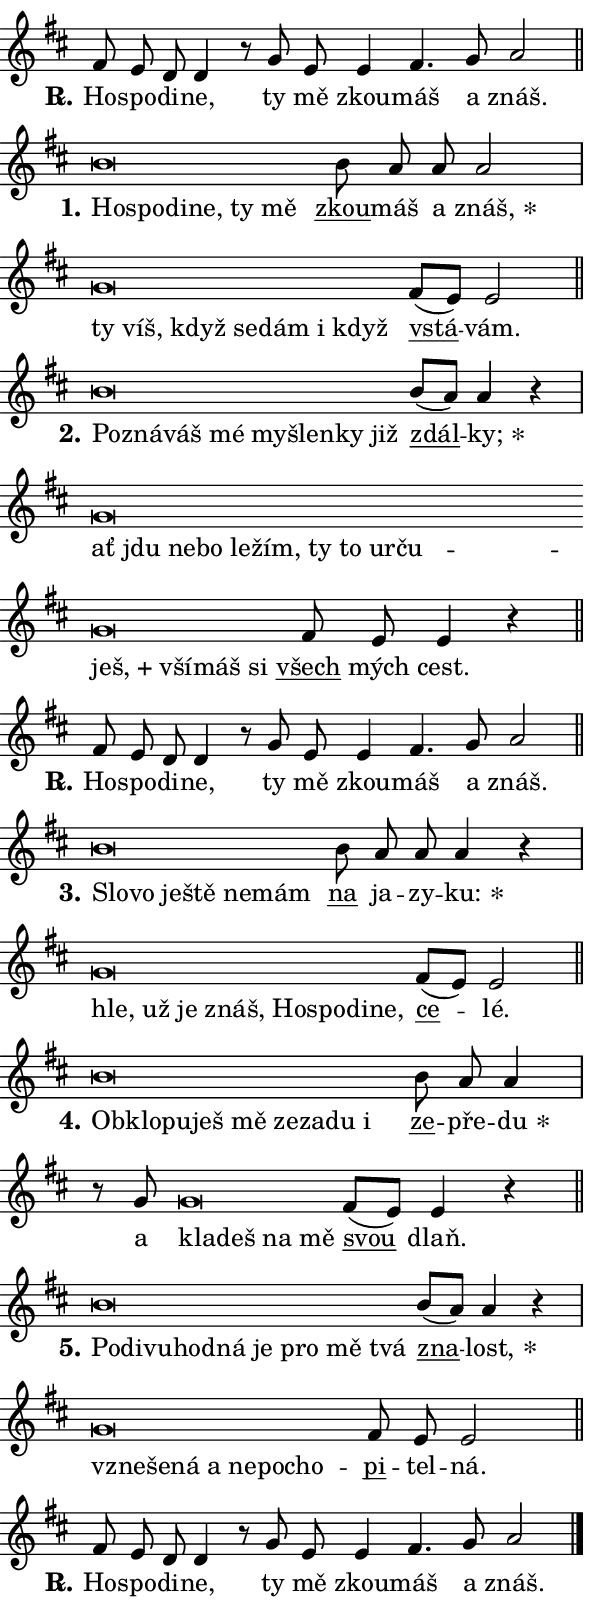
\version "2.24.0"
\header { tagline = "" }
\paper {
  indent = 0\cm
  top-margin = 0\cm
  right-margin = 0.13\cm % to fit lyric hyphens
  bottom-margin = 0\cm
  left-margin = 0\cm
  paper-width = 10\cm
  page-breaking = #ly:one-page-breaking
  system-system-spacing.basic-distance = #11
  score-system-spacing.basic-distance = #11
  ragged-last = ##f
}


%% Author: Thomas Morley
%% https://lists.gnu.org/archive/html/lilypond-user/2020-05/msg00002.html
#(define (line-position grob)
"Returns position of @var[grob} in current system:
   @code{'start}, if at first time-step
   @code{'end}, if at last time-step
   @code{'middle} otherwise
"
  (let* ((col (ly:item-get-column grob))
         (ln (ly:grob-object col 'left-neighbor))
         (rn (ly:grob-object col 'right-neighbor))
         (col-to-check-left (if (ly:grob? ln) ln col))
         (col-to-check-right (if (ly:grob? rn) rn col))
         (break-dir-left
           (and
             (ly:grob-property col-to-check-left 'non-musical #f)
             (ly:item-break-dir col-to-check-left)))
         (break-dir-right
           (and
             (ly:grob-property col-to-check-right 'non-musical #f)
             (ly:item-break-dir col-to-check-right))))
        (cond ((eqv? 1 break-dir-left) 'start)
              ((eqv? -1 break-dir-right) 'end)
              (else 'middle))))

#(define (tranparent-at-line-position vctor)
  (lambda (grob)
  "Relying on @code{line-position} select the relevant enry from @var{vctor}.
Used to determine transparency,"
    (case (line-position grob)
      ((end) (not (vector-ref vctor 0)))
      ((middle) (not (vector-ref vctor 1)))
      ((start) (not (vector-ref vctor 2))))))

noteHeadBreakVisibility =
#(define-music-function (break-visibility)(vector?)
"Makes @code{NoteHead}s transparent relying on @var{break-visibility}"
#{
  \override NoteHead.transparent =
    #(tranparent-at-line-position break-visibility)
#})

#(define delete-ledgers-for-transparent-note-heads
  (lambda (grob)
    "Reads whether a @code{NoteHead} is transparent.
If so this @code{NoteHead} is removed from @code{'note-heads} from
@var{grob}, which is supposed to be @code{LedgerLineSpanner}.
As a result ledgers are not printed for this @code{NoteHead}"
    (let* ((nhds-array (ly:grob-object grob 'note-heads))
           (nhds-list
             (if (ly:grob-array? nhds-array)
                 (ly:grob-array->list nhds-array)
                 '()))
           ;; Relies on the transparent-property being done before
           ;; Staff.LedgerLineSpanner.after-line-breaking is executed.
           ;; This is fragile ...
           (to-keep
             (remove
               (lambda (nhd)
                 (ly:grob-property nhd 'transparent #f))
               nhds-list)))
      ;; TODO find a better method to iterate over grob-arrays, similiar
      ;; to filter/remove etc for lists
      ;; For now rebuilt from scratch
      (set! (ly:grob-object grob 'note-heads)  '())
      (for-each
        (lambda (nhd)
          (ly:pointer-group-interface::add-grob grob 'note-heads nhd))
        to-keep))))

squashNotes = {
  \override NoteHead.X-extent = #'(-0.2 . 0.2)
  \override NoteHead.Y-extent = #'(-0.75 . 0)
  \override NoteHead.stencil =
    #(lambda (grob)
       (let ((pos (ly:grob-property grob 'staff-position)))
         (begin
           (if (< pos -7) (display "ERROR: Lower brevis then expected\n") (display ""))
           (if (<= pos -6) ly:text-interface::print ly:note-head::print))))
}
unSquashNotes = {
  \revert NoteHead.X-extent
  \revert NoteHead.Y-extent
  \revert NoteHead.stencil
}

hideNotes = \noteHeadBreakVisibility #begin-of-line-visible
unHideNotes = \noteHeadBreakVisibility #all-visible

% work-around for resetting accidentals
% https://lilypond.org/doc/v2.23/Documentation/notation/displaying-rhythms#unmetered-music
cadenzaMeasure = {
  \cadenzaOff
  \partial 1024 s1024
  \cadenzaOn
}

#(define-markup-command (accent layout props text) (markup?)
  "Underline accented syllable"
  (interpret-markup layout props
    #{\markup \override #'(offset . 4.3) \underline { #text }#}))

responsum = \markup \concat {
  "R" \hspace #-1.05 \path #0.1 #'((moveto 0 0.07) (lineto 0.9 0.8)) \hspace #0.05 "."
}

spaceSize = #0.6828661417322834 % exact space size for TeX Gyre Schola

\layout {
  \context {
    \Staff
    \remove "Time_signature_engraver"
    \override LedgerLineSpanner.after-line-breaking = #delete-ledgers-for-transparent-note-heads
  }
  \context {
    \Lyrics {
      \override LyricSpace.minimum-distance = \spaceSize
      \override LyricText.font-name = #"TeX Gyre Schola"
      \override LyricText.font-size = 1
      \override StanzaNumber.font-name = #"TeX Gyre Schola Bold"
      \override StanzaNumber.font-size = 1
    }
  }
  \context {
    \Score 
    \override NoteHead.text =
      #(lambda (grob) 
        (let ((pos (ly:grob-property grob 'staff-position)))
          #{\markup {
            \combine
              \halign #-0.55 \raise #(if (= pos -6) 0 0.5) \override #'(thickness . 2) \draw-line #'(3.2 . 0)
              \musicglyph "noteheads.sM1"
          }#}))
  }
}

% magnetic-lyrics.ily
%
%   written by
%     Jean Abou Samra <jean@abou-samra.fr>
%     Werner Lemberg <wl@gnu.org>
%
%   adapted by
%     Jiri Hon <jiri.hon@gmail.com>
%
% Version 2022-Apr-15

% https://www.mail-archive.com/lilypond-user@gnu.org/msg149350.html

#(define (Left_hyphen_pointer_engraver context)
   "Collect syllable-hyphen-syllable occurrences in lyrics and store
them in properties.  This engraver only looks to the left.  For
example, if the lyrics input is @code{foo -- bar}, it does the
following.

@itemize @bullet
@item
Set the @code{text} property of the @code{LyricHyphen} grob between
@q{foo} and @q{bar} to @code{foo}.

@item
Set the @code{left-hyphen} property of the @code{LyricText} grob with
text @q{foo} to the @code{LyricHyphen} grob between @q{foo} and
@q{bar}.
@end itemize

Use this auxiliary engraver in combination with the
@code{lyric-@/text::@/apply-@/magnetic-@/offset!} hook."
   (let ((hyphen #f)
         (text #f))
     (make-engraver
      (acknowledgers
       ((lyric-syllable-interface engraver grob source-engraver)
        (set! text grob)))
      (end-acknowledgers
       ((lyric-hyphen-interface engraver grob source-engraver)
        ;(when (not (grob::has-interface grob 'lyric-space-interface))
          (set! hyphen grob)));)
      ((stop-translation-timestep engraver)
       (when (and text hyphen)
         (ly:grob-set-object! text 'left-hyphen hyphen))
       (set! text #f)
       (set! hyphen #f)))))

#(define (lyric-text::apply-magnetic-offset! grob)
   "If the space between two syllables is less than the value in
property @code{LyricText@/.details@/.squash-threshold}, move the right
syllable to the left so that it gets concatenated with the left
syllable.

Use this function as a hook for
@code{LyricText@/.after-@/line-@/breaking} if the
@code{Left_@/hyphen_@/pointer_@/engraver} is active."
   (let ((hyphen (ly:grob-object grob 'left-hyphen #f)))
     (when hyphen
       (let ((left-text (ly:spanner-bound hyphen LEFT)))
         (when (grob::has-interface left-text 'lyric-syllable-interface)
           (let* ((common (ly:grob-common-refpoint grob left-text X))
                  (this-x-ext (ly:grob-extent grob common X))
                  (left-x-ext
                   (begin
                     ;; Trigger magnetism for left-text.
                     (ly:grob-property left-text 'after-line-breaking)
                     (ly:grob-extent left-text common X)))
                  ;; `delta` is the gap width between two syllables.
                  (delta (- (interval-start this-x-ext)
                            (interval-end left-x-ext)))
                  (details (ly:grob-property grob 'details))
                  (threshold (assoc-get 'squash-threshold details 0.2)))
             (when (< delta threshold)
               (let* (;; We have to manipulate the input text so that
                      ;; ligatures crossing syllable boundaries are not
                      ;; disabled.  For languages based on the Latin
                      ;; script this is essentially a beautification.
                      ;; However, for non-Western scripts it can be a
                      ;; necessity.
                      (lt (ly:grob-property left-text 'text))
                      (rt (ly:grob-property grob 'text))
                      (is-space (grob::has-interface hyphen 'lyric-space-interface))
                      (space (if is-space " " ""))
                      (extra-delta (if is-space spaceSize 0))
                      ;; Append new syllable.
                      (ltrt-space (if (and (string? lt) (string? rt))
                                (string-append lt space rt)
                                (make-concat-markup (list lt space rt))))
                      ;; Right-align `ltrt` to the right side.
                      (ltrt-space-markup (grob-interpret-markup
                               grob
                               (make-translate-markup
                                (cons (interval-length this-x-ext) 0)
                                (make-right-align-markup ltrt-space)))))
                 (begin
                   ;; Don't print `left-text`.
                   (ly:grob-set-property! left-text 'stencil #f)
                   ;; Set text and stencil (which holds all collected
                   ;; syllables so far) and shift it to the left.
                   (ly:grob-set-property! grob 'text ltrt-space)
                   (ly:grob-set-property! grob 'stencil ltrt-space-markup)
                   (ly:grob-translate-axis! grob (- (- delta extra-delta)) X))))))))))


#(define (lyric-hyphen::displace-bounds-first grob)
   ;; Make very sure this callback isn't triggered too early.
   (let ((left (ly:spanner-bound grob LEFT))
         (right (ly:spanner-bound grob RIGHT)))
     (ly:grob-property left 'after-line-breaking)
     (ly:grob-property right 'after-line-breaking)
     (ly:lyric-hyphen::print grob)))

squashThreshold = #0.4

\layout {
  \context {
    \Lyrics
    \consists #Left_hyphen_pointer_engraver
    \override LyricText.after-line-breaking =
      #lyric-text::apply-magnetic-offset!
    \override LyricHyphen.stencil = #lyric-hyphen::displace-bounds-first
    \override LyricText.details.squash-threshold = \squashThreshold
    \override LyricHyphen.minimum-distance = 0
    \override LyricHyphen.minimum-length = \squashThreshold
  }
}

squashText = \override LyricText.details.squash-threshold = 9999
unSquashText = \override LyricText.details.squash-threshold = \squashThreshold

leftText = \override LyricText.self-alignment-X = #LEFT
unLeftText = \revert LyricText.self-alignment-X

starOffset = #(lambda (grob) 
                (let ((x_offset (ly:self-alignment-interface::aligned-on-x-parent grob)))
                  (if (= x_offset 0) 0 (+ x_offset 1.2))))

star = #(define-music-function (syllable)(string?)
"Append star separator at the end of a syllable"
#{
  \once \override LyricText.X-offset = #starOffset
  \lyricmode { \markup {
    #syllable
    \override #'((font-name . "TeX Gyre Schola Bold")) \hspace #0.2 \lower #0.65 \larger "*"
  } }
#})

starAccent = #(define-music-function (syllable)(string?)
"Append star separator at the end of a syllable and make accent"
#{
  \once \override LyricText.X-offset = #starOffset
  \lyricmode { \markup {
    \accent #syllable
    \override #'((font-name . "TeX Gyre Schola Bold")) \hspace #0.2 \lower #0.65 \larger "*"
  } }
#})

breath = #(define-music-function (syllable)(string?)
"Append breathing indicator at the end of a syllable"
#{
  \lyricmode { \markup { #syllable "+" } }
#})

optionalBreath = #(define-music-function (syllable)(string?)
"Append optional breathing indicator at the end of a syllable"
#{
  \lyricmode { \markup { #syllable "(+)" } }
#})


\score {
    <<
        \new Voice = "melody" { \cadenzaOn \key d \major \relative { fis'8 e d d4 r8 \bar "" g e \bar "" e4 fis4. g8 a2 \cadenzaMeasure \bar "||" \break } }
        \new Lyrics \lyricsto "melody" { \lyricmode { \set stanza = \responsum
Ho -- spo -- di -- ne, ty mě zkou -- máš a znáš. } }
    >>
    \layout {}
}

\score {
    <<
        \new Voice = "melody" { \cadenzaOn \key d \major \relative { \squashNotes b'\breve*1/16 \hideNotes \breve*1/16 \bar "" \breve*1/16 \bar "" \breve*1/16 \bar "" \breve*1/16 \breve*1/16 \bar "" \unHideNotes \unSquashNotes \bar "" b8 a a a2 \cadenzaMeasure \bar "|" \squashNotes g\breve*1/16 \hideNotes \breve*1/16 \bar "" \breve*1/16 \bar "" \breve*1/16 \bar "" \breve*1/16 \bar "" \breve*1/16 \breve*1/16 \bar "" \unHideNotes \unSquashNotes \bar "" fis8[( e)] e2 \cadenzaMeasure \bar "||" \break } }
        \new Lyrics \lyricsto "melody" { \lyricmode { \set stanza = "1."
\leftText Ho -- \squashText spo -- di -- ne, ty mě \unLeftText \unSquashText \markup \accent zkou -- máš a \star znáš, \leftText ty \squashText víš, když se -- dám i když \unLeftText \unSquashText \markup \accent vstá -- vám. } }
    >>
    \layout {}
}

\score {
    <<
        \new Voice = "melody" { \cadenzaOn \key d \major \relative { \squashNotes b'\breve*1/16 \hideNotes \breve*1/16 \bar "" \breve*1/16 \bar "" \breve*1/16 \bar "" \breve*1/16 \bar "" \breve*1/16 \bar "" \breve*1/16 \breve*1/16 \bar "" \unHideNotes \unSquashNotes \bar "" b8[( a)] a4 r \cadenzaMeasure \bar "|" \squashNotes g\breve*1/16 \hideNotes \breve*1/16 \bar "" \breve*1/16 \bar "" \breve*1/16 \bar "" \breve*1/16 \bar "" \breve*1/16 \bar "" \breve*1/16 \bar "" \breve*1/16 \bar "" \breve*1/16 \bar "" \breve*1/16 \bar "" \breve*1/16 \bar "" \breve*1/16 \bar "" \breve*1/16 \breve*1/16 \bar "" \unHideNotes \unSquashNotes \bar "" fis8 e e4 r \cadenzaMeasure \bar "||" \break } }
        \new Lyrics \lyricsto "melody" { \lyricmode { \set stanza = "2."
\leftText Po -- \squashText zná -- váš mé my -- šlen -- ky již \unLeftText \unSquashText \markup \accent zdál -- \star ky; \leftText ať \squashText jdu ne -- bo le -- žím, ty to ur -- ču -- \breath "ješ," vší -- máš si \unLeftText \unSquashText \markup \accent všech mých cest. } }
    >>
    \layout {}
}

\score {
    <<
        \new Voice = "melody" { \cadenzaOn \key d \major \relative { fis'8 e d d4 r8 \bar "" g e \bar "" e4 fis4. g8 a2 \cadenzaMeasure \bar "||" \break } }
        \new Lyrics \lyricsto "melody" { \lyricmode { \set stanza = \responsum
Ho -- spo -- di -- ne, ty mě zkou -- máš a znáš. } }
    >>
    \layout {}
}

\score {
    <<
        \new Voice = "melody" { \cadenzaOn \key d \major \relative { \squashNotes b'\breve*1/16 \hideNotes \breve*1/16 \bar "" \breve*1/16 \bar "" \breve*1/16 \bar "" \breve*1/16 \breve*1/16 \bar "" \unHideNotes \unSquashNotes \bar "" b8 a a a4 r \cadenzaMeasure \bar "|" \squashNotes g\breve*1/16 \hideNotes \breve*1/16 \bar "" \breve*1/16 \bar "" \breve*1/16 \bar "" \breve*1/16 \bar "" \breve*1/16 \bar "" \breve*1/16 \breve*1/16 \bar "" \unHideNotes \unSquashNotes \bar "" fis8[( e)] e2 \cadenzaMeasure \bar "||" \break } }
        \new Lyrics \lyricsto "melody" { \lyricmode { \set stanza = "3."
\leftText Slo -- \squashText vo je -- ště ne -- mám \unLeftText \unSquashText \markup \accent na ja -- zy -- \star ku: \leftText hle, \squashText už je znáš, Ho -- spo -- di -- ne, \unLeftText \unSquashText \markup \accent ce -- lé. } }
    >>
    \layout {}
}

\score {
    <<
        \new Voice = "melody" { \cadenzaOn \key d \major \relative { \squashNotes b'\breve*1/16 \hideNotes \breve*1/16 \bar "" \breve*1/16 \bar "" \breve*1/16 \bar "" \breve*1/16 \bar "" \breve*1/16 \bar "" \breve*1/16 \bar "" \breve*1/16 \breve*1/16 \bar "" \unHideNotes \unSquashNotes \bar "" b8 a a4 \cadenzaMeasure \bar "|" r8 g8 \squashNotes g\breve*1/16 \hideNotes \breve*1/16 \bar "" \breve*1/16 \breve*1/16 \bar "" \unHideNotes \unSquashNotes \bar "" fis8[( e)] e4 r \cadenzaMeasure \bar "||" \break } }
        \new Lyrics \lyricsto "melody" { \lyricmode { \set stanza = "4."
\leftText Ob -- \squashText klo -- pu -- ješ mě ze -- za -- du i \unLeftText \unSquashText \markup \accent ze -- pře -- \star du a \leftText kla -- \squashText deš na mě \unLeftText \unSquashText \markup \accent svou dlaň. } }
    >>
    \layout {}
}

\score {
    <<
        \new Voice = "melody" { \cadenzaOn \key d \major \relative { \squashNotes b'\breve*1/16 \hideNotes \breve*1/16 \bar "" \breve*1/16 \bar "" \breve*1/16 \bar "" \breve*1/16 \bar "" \breve*1/16 \bar "" \breve*1/16 \bar "" \breve*1/16 \breve*1/16 \bar "" \unHideNotes \unSquashNotes \bar "" b8[( a)] a4 r \cadenzaMeasure \bar "|" \squashNotes g\breve*1/16 \hideNotes \breve*1/16 \bar "" \breve*1/16 \bar "" \breve*1/16 \bar "" \breve*1/16 \bar "" \breve*1/16 \breve*1/16 \bar "" \unHideNotes \unSquashNotes \bar "" fis8 e e2 \cadenzaMeasure \bar "||" \break } }
        \new Lyrics \lyricsto "melody" { \lyricmode { \set stanza = "5."
\leftText Po -- \squashText di -- vu -- hod -- ná je pro mě tvá \unLeftText \unSquashText \markup \accent zna -- \star lost, \leftText vzne -- \squashText še -- ná a ne -- po -- cho -- \unLeftText \unSquashText \markup \accent pi -- tel -- ná. } }
    >>
    \layout {}
}

\score {
    <<
        \new Voice = "melody" { \cadenzaOn \key d \major \relative { fis'8 e d d4 r8 \bar "" g e \bar "" e4 fis4. g8 a2 \cadenzaMeasure \bar "||" \break } \bar "|." }
        \new Lyrics \lyricsto "melody" { \lyricmode { \set stanza = \responsum
Ho -- spo -- di -- ne, ty mě zkou -- máš a znáš. } }
    >>
    \layout {}
}
